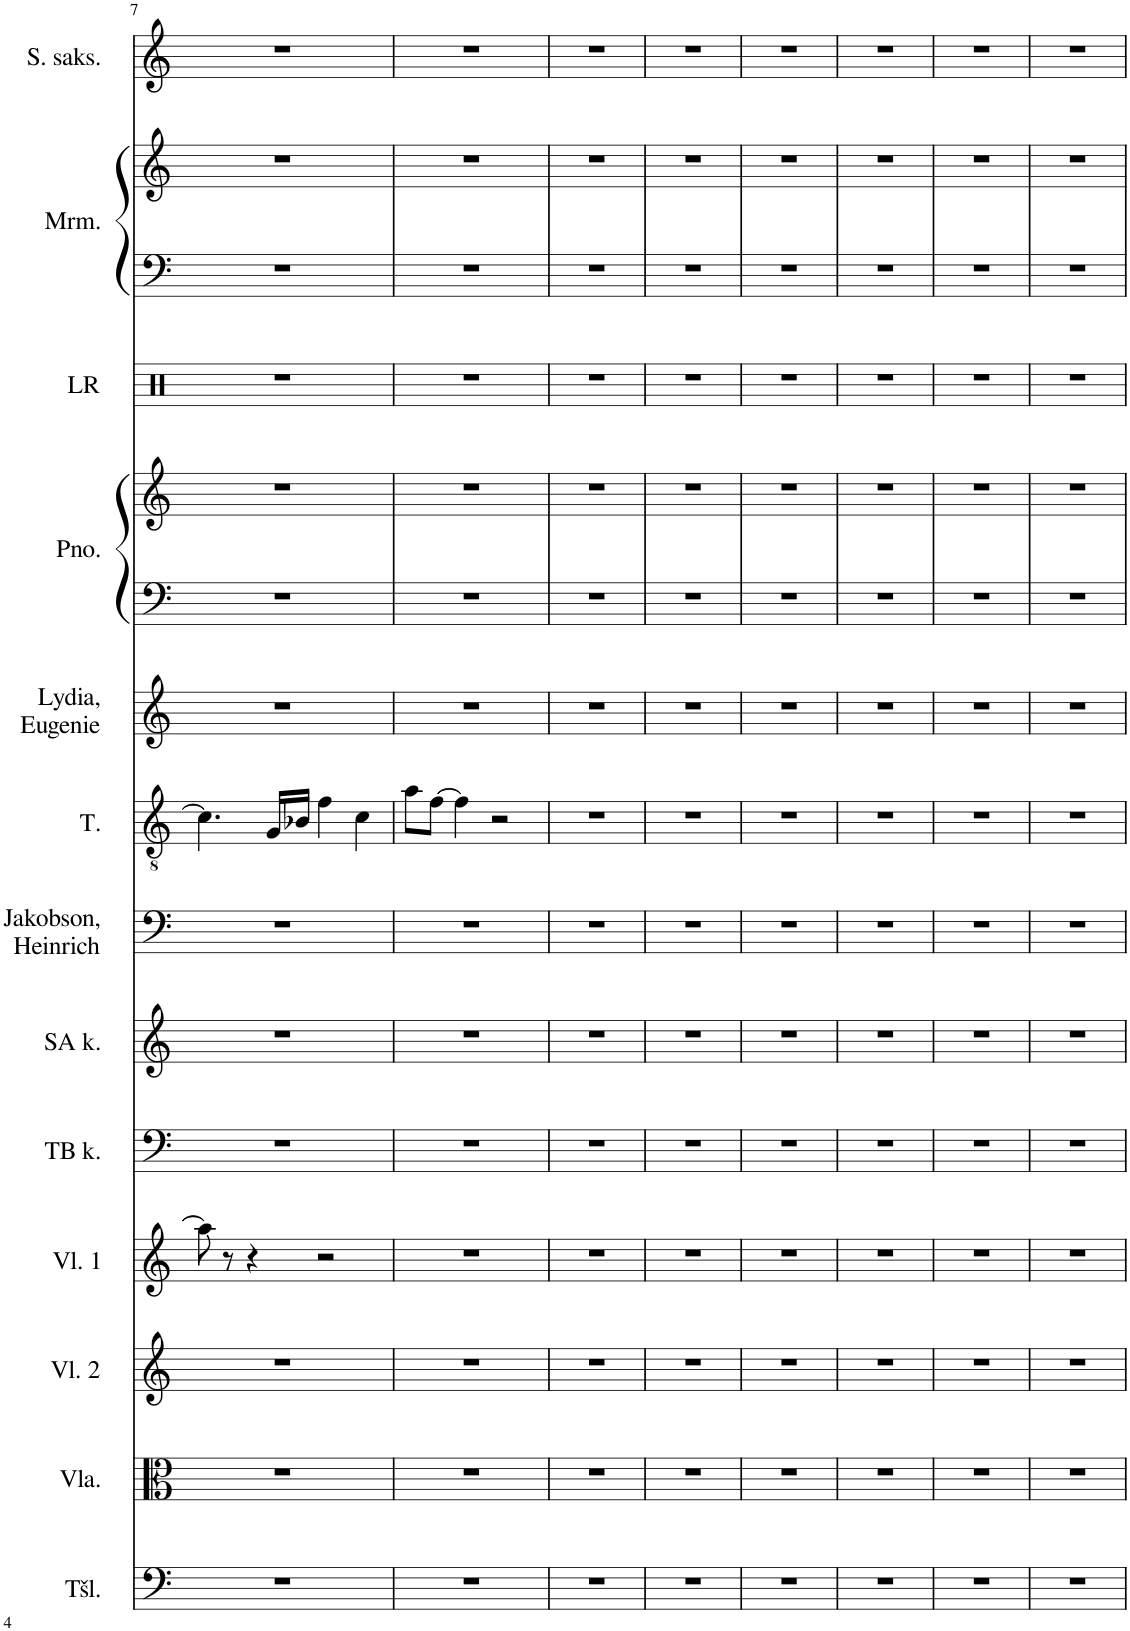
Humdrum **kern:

**kern	**kern	**kern	**kern	**kern	**kern	**kern	**kern	**kern	**kern	**kern	**kern	**kern	**kern	**kern
*part13	*part12	*part11	*part10	*part9	*part8	*part7	*part6	*part5	*part4	*part4	*part3	*part2	*part2	*part1
*staff15	*staff14	*staff13	*staff12	*staff11	*staff10	*staff9	*staff8	*staff7	*staff6	*staff5	*staff4	*staff3	*staff2	*staff1
*I"Tšello	*I"Vioola	*I"Viiul 2	*I"Viiul 1	*I"Koori tenor ja bass	*I"Koori sopran ja alt	*I"Jakobson, Heinrich	*I"Jannsen, Harry	*I"Lydia, Eugenie	*I"Klaver	*	*I"Löökriistad	*I"Marimba	*	*I"Sopransaksofon
*I'Tšl.	*I'Vla.	*I'Vl. 2	*I'Vl. 1	*	*	*I'Jakobson, Heinrich	*I'J., H.	*I'Lydia, Eugenie	*	*	*I'LR	*I'Mrm.	*	*I'S. saks.
!!LO:PB:g=z
*clefF4	*clefC3	*clefG2	*clefG2	*clefF4	*clefG2	*clefF4	*clefGv2	*clefG2	*clefF4	*clefG2	*clefX	*clefF4	*clefG2	*clefG2
*	*	*	*	*	*	*	*	*	*	*	*	*	*	*Trd1c2
*k[]	*k[]	*k[]	*k[]	*k[]	*k[]	*k[]	*k[]	*k[]	*k[]	*k[]	*k[]	*k[]	*k[]	*k[]
*M4/4	*M4/4	*M4/4	*M4/4	*M4/4	*M4/4	*M4/4	*M4/4	*M4/4	*M4/4	*M4/4	*M4/4	*M4/4	*M4/4	*M4/4
=7	=7	=7	=7	=7	=7	=7	=7	=7	=7	=7	=7	=7	=7	=7
1r	1r	1r	8aa\]	1r	1r	1r	4.c\]	1r	1r	1r	1r	1r	1r	1r
.	.	.	8r	.	.	.	.	.	.	.	.	.	.	.
.	.	.	4r	.	.	.	.	.	.	.	.	.	.	.
.	.	.	.	.	.	.	16G/LL	.	.	.	.	.	.	.
.	.	.	.	.	.	.	16B-X/JJ	.	.	.	.	.	.	.
.	.	.	2r	.	.	.	4f\	.	.	.	.	.	.	.
.	.	.	.	.	.	.	4c\	.	.	.	.	.	.	.
=8	=8	=8	=8	=8	=8	=8	=8	=8	=8	=8	=8	=8	=8	=8
1r	1r	1r	1r	1r	1r	1r	8a\L	1r	1r	1r	1r	1r	1r	1r
.	.	.	.	.	.	.	[8f\J	.	.	.	.	.	.	.
.	.	.	.	.	.	.	4f\]	.	.	.	.	.	.	.
.	.	.	.	.	.	.	2r	.	.	.	.	.	.	.
=9	=9	=9	=9	=9	=9	=9	=9	=9	=9	=9	=9	=9	=9	=9
1r	1r	1r	1r	1r	1r	1r	1r	1r	1r	1r	1r	1r	1r	1r
=10	=10	=10	=10	=10	=10	=10	=10	=10	=10	=10	=10	=10	=10	=10
1r	1r	1r	1r	1r	1r	1r	1r	1r	1r	1r	1r	1r	1r	1r
=11	=11	=11	=11	=11	=11	=11	=11	=11	=11	=11	=11	=11	=11	=11
1r	1r	1r	1r	1r	1r	1r	1r	1r	1r	1r	1r	1r	1r	1r
=12	=12	=12	=12	=12	=12	=12	=12	=12	=12	=12	=12	=12	=12	=12
1r	1r	1r	1r	1r	1r	1r	1r	1r	1r	1r	1r	1r	1r	1r
=13	=13	=13	=13	=13	=13	=13	=13	=13	=13	=13	=13	=13	=13	=13
1r	1r	1r	1r	1r	1r	1r	1r	1r	1r	1r	1r	1r	1r	1r
=14	=14	=14	=14	=14	=14	=14	=14	=14	=14	=14	=14	=14	=14	=14
1r	1r	1r	1r	1r	1r	1r	1r	1r	1r	1r	1r	1r	1r	1r
=	=	=	=	=	=	=	=	=	=	=	=	=	=	=
*-	*-	*-	*-	*-	*-	*-	*-	*-	*-	*-	*-	*-	*-	*-
